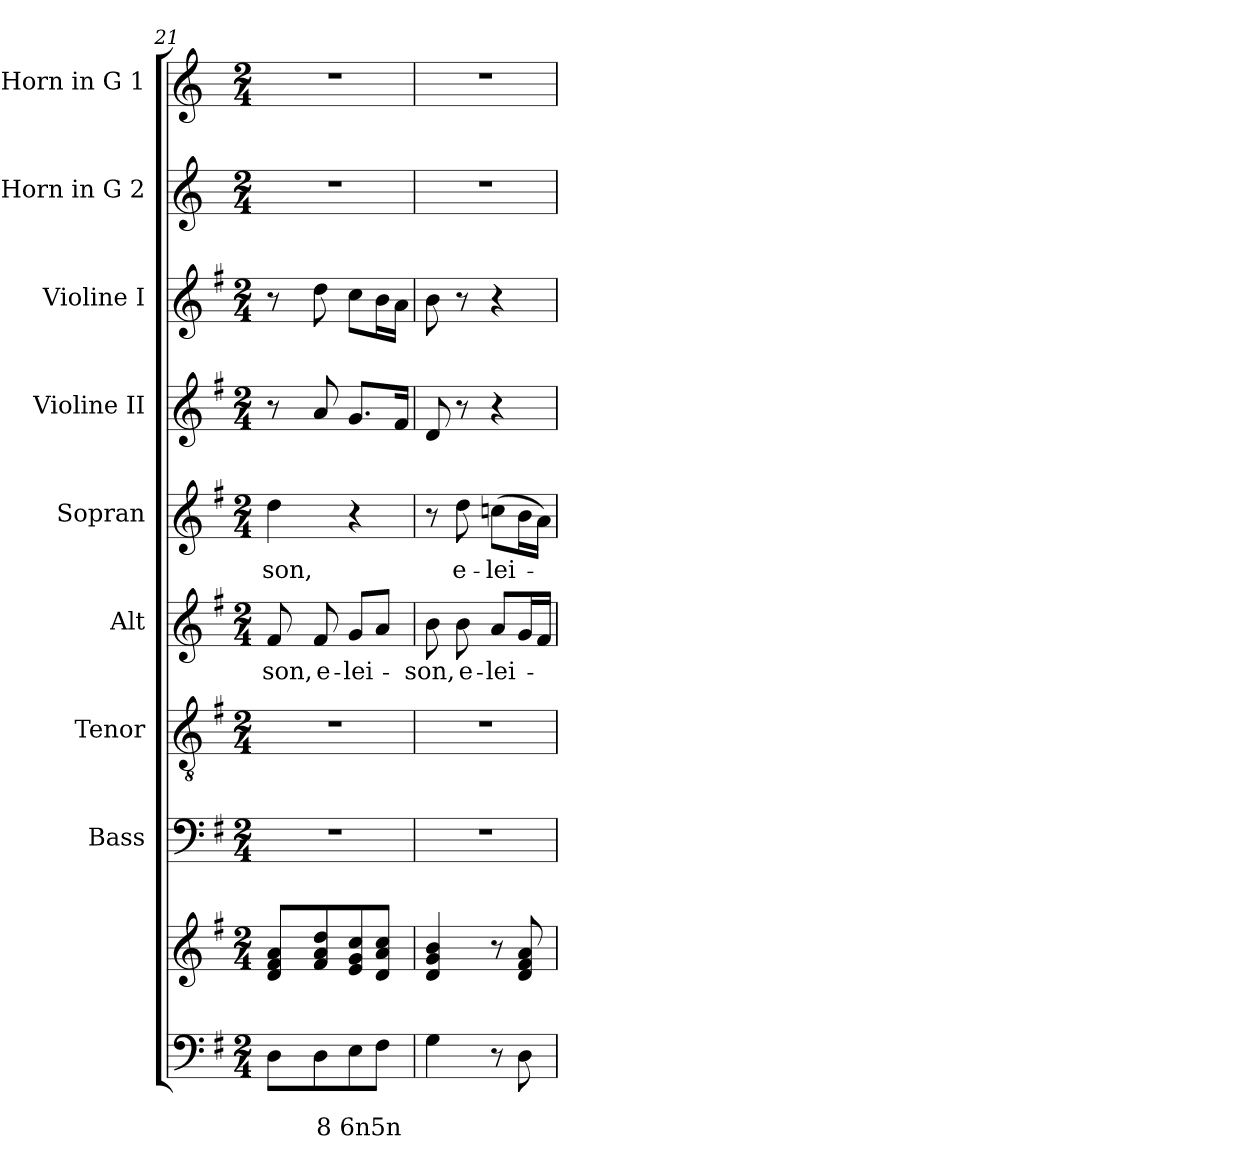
**kern	**text	**text	**kern	**kern	**kern	**kern	**text	**kern	**text	**kern	**kern	**kern	**kern
*part9	*part9	*part9	*part9	*part8	*part7	*part6	*part6	*part5	*part5	*part4	*part3	*part2	*part1
*staff10	*staff10	*staff10	*staff9	*staff8	*staff7	*staff6	*staff6	*staff5	*staff5	*staff4	*staff3	*staff2	*staff1
*	*	*	*	*I"Bass	*I"Tenor	*I"Alt	*	*I"Sopran	*	*I"Violine II	*I"Violine I	*I"Horn in G 2	*I"Horn in G 1
*	*	*	*	*I'B.	*I'T.	*I'A.	*	*I'S.	*	*I'Vl. II	*I'Vl. I	*	*
*clefF4	*	*	*clefG2	*clefF4	*clefGv2	*clefG2	*	*clefG2	*	*clefG2	*clefG2	*clefG2	*clefG2
*	*	*	*	*	*	*	*	*	*	*	*	*ITrd3c5	*ITrd3c5
*k[f#]	*	*	*k[f#]	*k[f#]	*k[f#]	*k[f#]	*	*k[f#]	*	*k[f#]	*k[f#]	*k[f#]	*k[f#]
*G:	*	*	*G:	*G:	*G:	*G:	*	*G:	*	*G:	*G:	*G:	*G:
*M2/4	*	*	*M2/4	*M2/4	*M2/4	*M2/4	*	*M2/4	*	*M2/4	*M2/4	*M2/4	*M2/4
=21	=21	=21	=21	=21	=21	=21	=21	=21	=21	=21	=21	=21	=21
!	!	!	!	!	!	!	!LO:LY:b	!	!LO:LY:b	!	!	!	!
8D\L	.	.	8d/ 8f#/ 8a/L	2r	2r	8f#/	-son,	4dd\	-son,	8r	8r	2r	2r
!	!	!LO:LY:b	!	!	!	!	!LO:LY:b	!	!	!	!	!	!
8D\	.	8	8f#/ 8a/ 8dd/	.	.	8f#/	e-	.	.	8a/	8dd\	.	.
!	!	!LO:LY:b	!	!	!	!	!LO:LY:b	!	!	!	!	!	!
8E\	.	6n	8e/ 8g/ 8cc/	.	.	8g/L	-lei-	4r	.	8.g/L	8cc\L	.	.
!	!	!LO:LY:b	!	!	!	!	!	!	!	!	!	!	!
8F#\J	.	5n	8d/ 8a/ 8cc/J	.	.	8a/J	.	.	.	.	16b\L	.	.
.	.	.	.	.	.	.	.	.	.	16f#/Jk	16a\JJ	.	.
!!LO:PB:g=z
=22	=22	=22	=22	=22	=22	=22	=22	=22	=22	=22	=22	=22	=22
!	!	!	!	!	!	!	!LO:LY:b	!	!	!	!	!	!
4G\	.	.	4d/ 4g/ 4b/	2r	2r	8b\	-son,	8r	.	8d/	8b\	2r	2r
!	!	!	!	!	!	!	!LO:LY:b	!	!LO:LY:b	!	!	!	!
.	.	.	.	.	.	8b\	e-	8dd\	e-	8r	8r	.	.
!	!	!	!	!	!	!	!LO:LY:b	!	!LO:LY:b	!	!	!	!
8r	.	.	8r	.	.	8a/L	-lei-	(>8ccn\L	-lei-	4r	4r	.	.
8D\	.	.	8d/ 8f#/ 8a/	.	.	16g/L	.	16b\L	.	.	.	.	.
.	.	.	.	.	.	16f#/JJ	.	16a\JJ)	.	.	.	.	.
=	=	=	=	=	=	=	=	=	=	=	=	=	=
*-	*-	*-	*-	*-	*-	*-	*-	*-	*-	*-	*-	*-	*-
